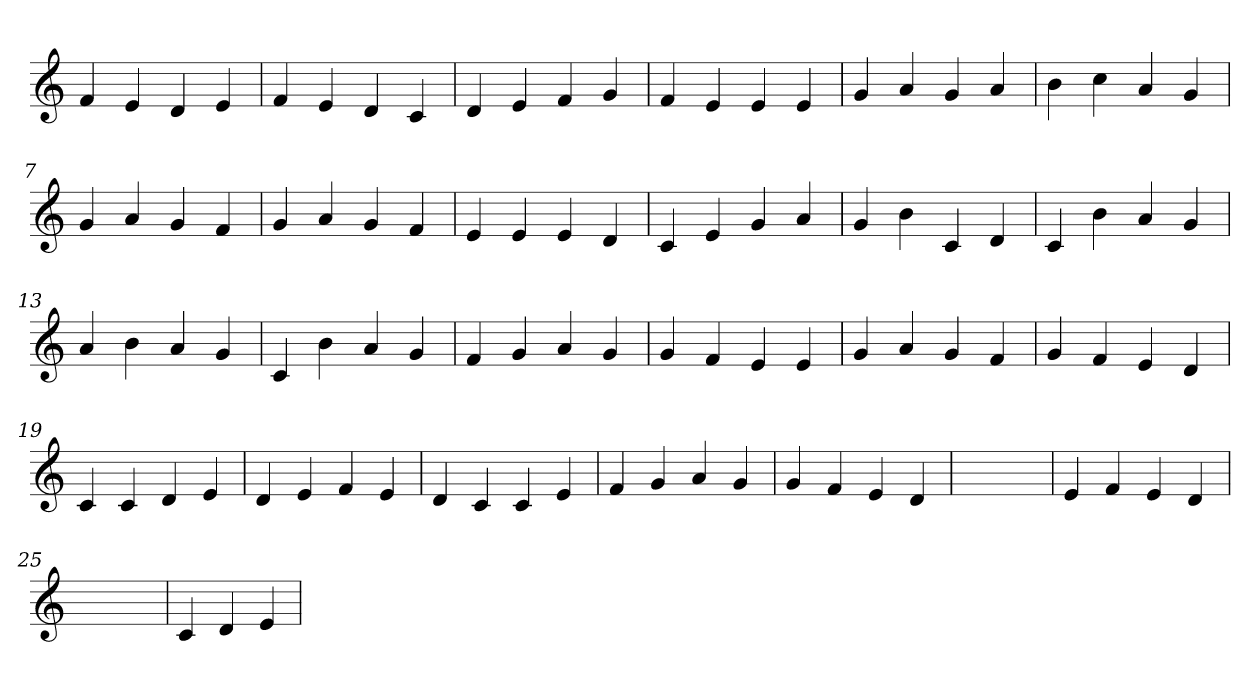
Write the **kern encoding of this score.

**kern
*part1
*staff1
*clefG2
=1
4f
4e
4d
4e
=2
4f
4e
4d
4c
=3
4d
4e
4f
4g
=4
4f
4e
4e
4e
=5
4g
4a
4g
4a
=6
4b
4cc
4a
4g
=7
4g
4a
4g
4f
=8
4g
4a
4g
4f
=9
4e
4e
4e
4d
=10
4c
4e
4g
4a
=11
4g
4b
4c
4d
=12
4c
4b
4a
4g
=13
4a
4b
4a
4g
=14
4c
4b
4a
4g
=15
4f
4g
4a
4g
=16
4g
4f
4e
4e
=17
4g
4a
4g
4f
=18
4g
4f
4e
4d
=19
4c
4c
4d
4e
=20
4d
4e
4f
4e
=21
4d
4c
4c
4e
=22
4f
4g
4a
4g
=23
4g
4f
4e
4d
=24
1ryy
=24
4e
4f
4e
4d
=25
1ryy
=25
4c
4d
4e
=
*-
